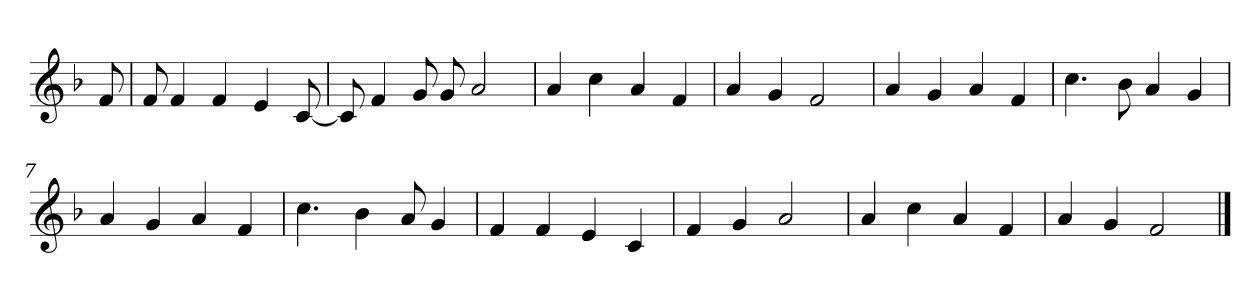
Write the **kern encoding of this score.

**kern
*part1
*staff1
*clefG2
*k[b-]
*F:
=
8f
=1
8f
4f
4f
4e
[8c
=2
8c]
4f
8g
8g
2a
=3
4a
4cc
4a
4f
=4
4a
4g
2f
=5
4a
4g
4a
4f
=6
4.cc
8b-
4a
4g
=7
4a
4g
4a
4f
=8
4.cc
4b-
8a
4g
=9
4f
4f
4e
4c
=10
4f
4g
2a
=11
4a
4cc
4a
4f
=12
4a
4g
2f
==
*-
